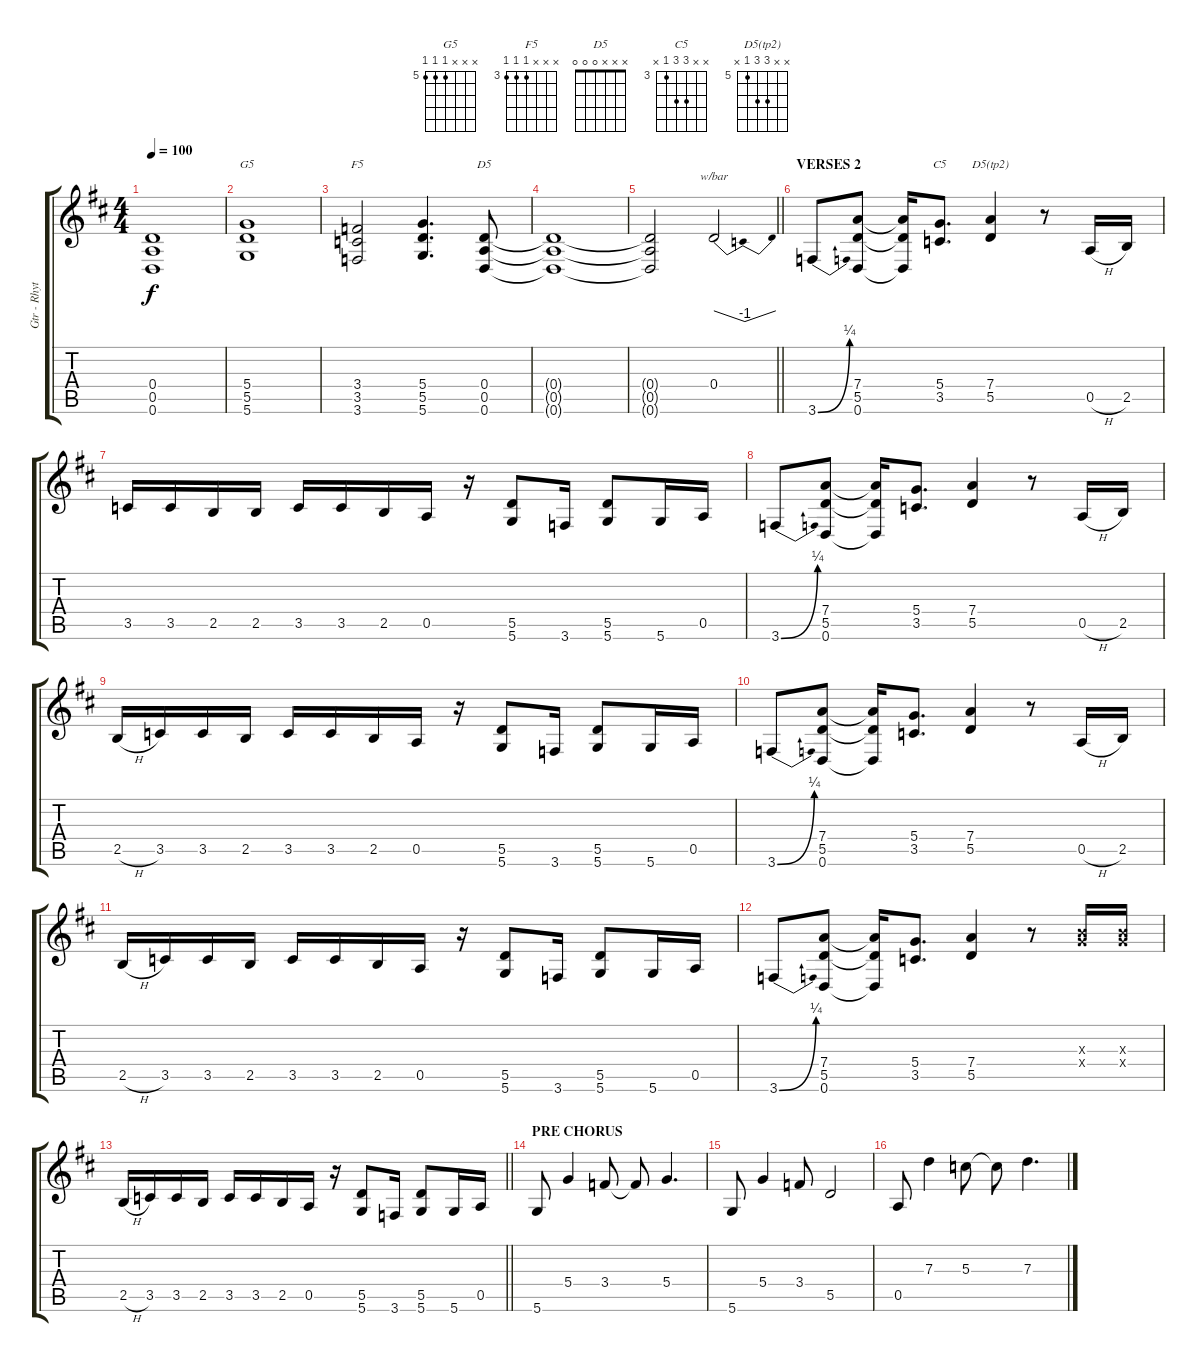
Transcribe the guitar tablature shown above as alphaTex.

\track ("Gtr - Rhythm" "Gtr - Rhyt") {instrument overdrivenguitar}
\staff {score tabs}
\tuning (E4 B3 G3 D3 A2 D2) {hide}
\chord ("G5" x x x 5 5 5) {firstfret 5}
\chord ("F5" x x x 3 3 3) {firstfret 3}
\chord ("D5" x x x 0 0 0)
\chord ("C5" x x 5 5 3 x) {firstfret 3}
\chord ("D5(tp2)" x x 7 7 5 x) {firstfret 5}
\ts (4 4)
\tempo 100
\clef g2
\ks d
(0.4 0.5 0.6).1{dy f} |
(5.4 5.5 5.6).1{ch "G5"} |
(3.4 3.5 3.6).2{ch "F5"} (5.4 5.5 5.6).4{d} (0.4 0.5 0.6).8{ch "D5"} |
(0.4{t} 0.5{t} 0.6{t}).1 |
\barLineRight lightlight
(0.4{t} 0.5{t} 0.6{t}).2 0.4.2{tbe (dip default 0 0 45 -4 60 0)} |
\section ("" "VERSES 2")
3.6{be (bend 0 0 60 1)}.8 (7.4 5.5 0.6).8 (7.4{t} 5.5{t} 0.6{t}).16 (5.4 3.5).8{d ch "C5"} (7.4 5.5).4{ch "D5(tp2)"} r.8 0.5{h}.16 2.5.16 |
3.5.16 3.5.16 2.5.16 2.5.16 3.5.16 3.5.16 2.5.16 0.5.16 r.16 (5.5 5.6).8 3.6.16 (5.5 5.6).8 5.6.16 0.5.16 |
3.6{be (bend 0 0 60 1)}.8 (7.4 5.5 0.6).8 (7.4{t} 5.5{t} 0.6{t}).16 (5.4 3.5).8{d} (7.4 5.5).4 r.8 0.5{h}.16 2.5.16 |
2.5{h}.16 3.5.16 3.5.16 2.5.16 3.5.16 3.5.16 2.5.16 0.5.16 r.16 (5.5 5.6).8 3.6.16 (5.5 5.6).8 5.6.16 0.5.16 |
3.6{be (bend 0 0 60 1)}.8 (7.4 5.5 0.6).8 (7.4{t} 5.5{t} 0.6{t}).16 (5.4 3.5).8{d} (7.4 5.5).4 r.8 0.5{h}.16 2.5.16 |
2.5{h}.16 3.5.16 3.5.16 2.5.16 3.5.16 3.5.16 2.5.16 0.5.16 r.16 (5.5 5.6).8 3.6.16 (5.5 5.6).8 5.6.16 0.5.16 |
3.6{be (bend 0 0 60 1)}.8 (7.4 5.5 0.6).8 (7.4{t} 5.5{t} 0.6{t}).16 (5.4 3.5).8{d} (7.4 5.5).4 r.8 (4.3{x} 5.4{x}).16 (4.3{x} 5.4{x}).16 |
\barLineRight lightlight
2.5{h}.16 3.5.16 3.5.16 2.5.16 3.5.16 3.5.16 2.5.16 0.5.16 r.16 (5.5 5.6).8 3.6.16 (5.5 5.6).8 5.6.16 0.5.16 |
\section ("" "PRE CHORUS")
5.6.8 5.4.4 3.4.8 3.4{t}.8 5.4.4{d} |
5.6.8 5.4.4 3.4.8 5.5.2 |
0.5.8 7.3.4 5.3.8 5.3{t}.8 7.3.4{d}
